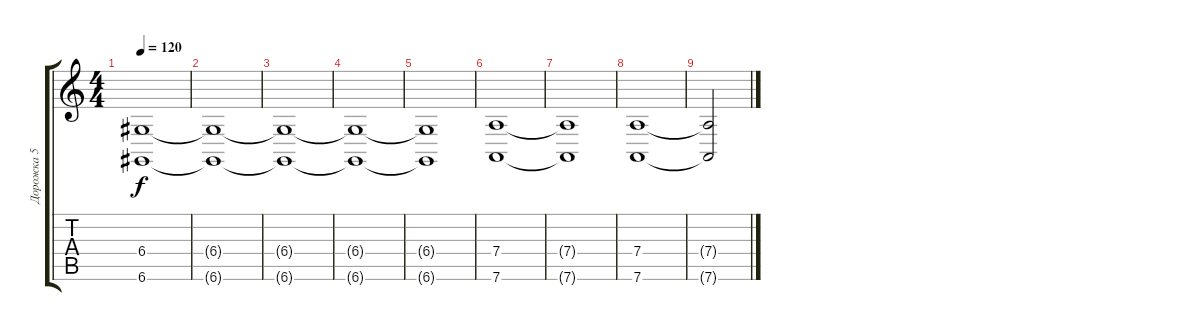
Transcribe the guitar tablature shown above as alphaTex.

\track ("Дорожка 5" "Дорожка 5") {instrument stringensemble1}
\staff {score tabs}
\tuning (E4 B3 G3 D3 A2 D2) {hide}
\ts (4 4)
\tempo 120
\clef g2
\ks c
(6.4{t} 6.6{t}).1{dy f} |
(6.4{t} 6.6{t}).1 |
(6.4{t} 6.6{t}).1 |
(6.4{t} 6.6{t}).1 |
(6.4{t} 6.6{t}).1 |
(7.4 7.6).1 |
(7.4{t} 7.6{t}).1 |
(7.4 7.6).1 |
(7.4{t} 7.6{t}).2
